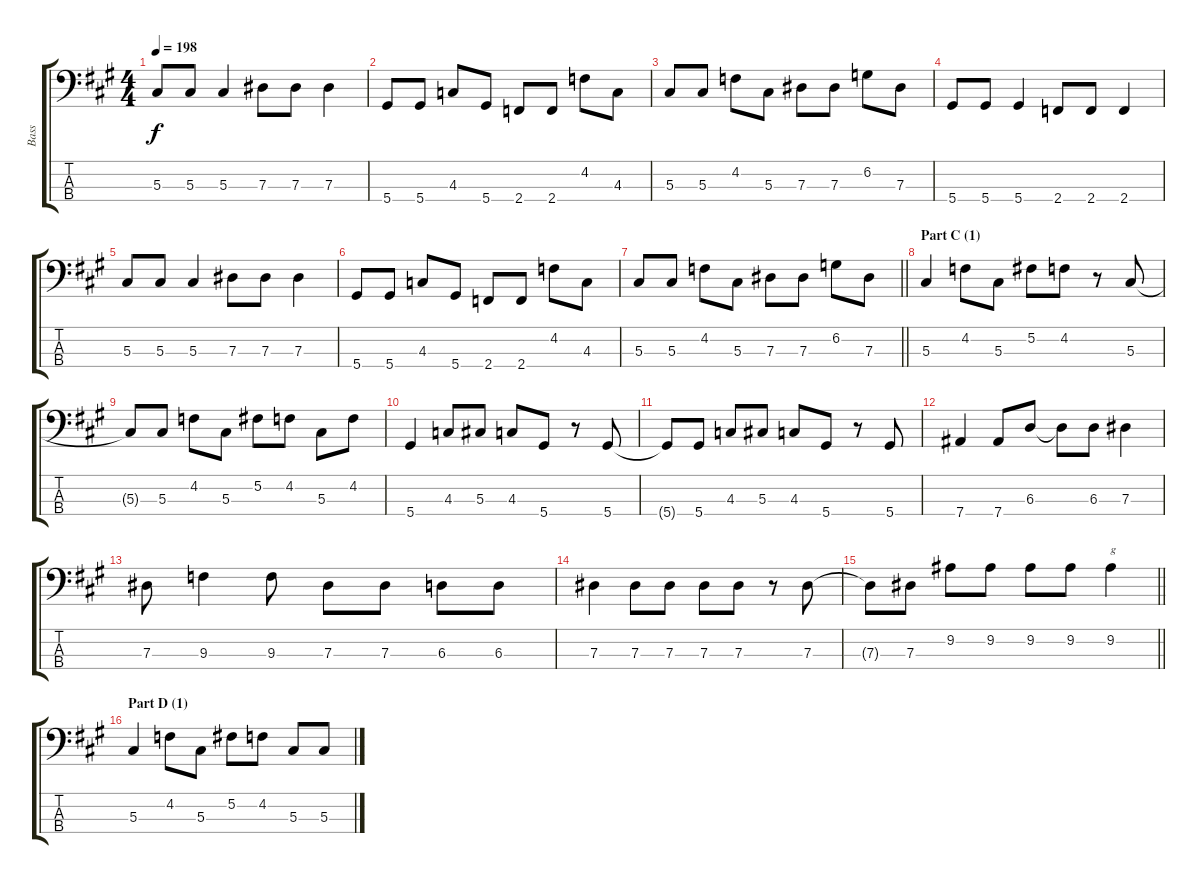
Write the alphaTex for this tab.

\track ("Bass" "Bass") {instrument electricbasspick}
\staff {score tabs}
\tuning (Gb2 Db2 Ab1 Eb1) {hide}
\ts (4 4)
\tempo 198
\clef f4
\ks a
5.3.8{dy f} 5.3.8 5.3.4 7.3.8 7.3.8 7.3.4 |
5.4.8 5.4.8 4.3.8 5.4.8 2.4.8 2.4.8 4.2.8 4.3.8 |
5.3.8 5.3.8 4.2.8 5.3.8 7.3.8 7.3.8 6.2.8 7.3.8 |
5.4.8 5.4.8 5.4.4 2.4.8 2.4.8 2.4.4 |
5.3.8 5.3.8 5.3.4 7.3.8 7.3.8 7.3.4 |
5.4.8 5.4.8 4.3.8 5.4.8 2.4.8 2.4.8 4.2.8 4.3.8 |
\barLineRight lightlight
5.3.8 5.3.8 4.2.8 5.3.8 7.3.8 7.3.8 6.2.8 7.3.8 |
\section ("" "Part C (1)")
5.3.4 4.2.8 5.3.8 5.2.8 4.2.8 r.8 5.3.8 |
5.3{t}.8 5.3.8 4.2.8 5.3.8 5.2.8 4.2.8 5.3.8 4.2.8 |
5.4.4 4.3.8 5.3.8 4.3.8 5.4.8 r.8 5.4.8 |
5.4{t}.8 5.4.8 4.3.8 5.3.8 4.3.8 5.4.8 r.8 5.4.8 |
7.4.4 7.4.8 6.3.8 6.3{t}.8 6.3.8 7.3.4 |
7.3.8 9.3.4 9.3.8 7.3.8 7.3.8 6.3.8 6.3.8 |
7.3.4 7.3.8 7.3.8 7.3.8 7.3.8 r.8 7.3.8 |
\barLineRight lightlight
7.3{t}.8 7.3.8 9.2.8 9.2.8 9.2.8 9.2.8 9.2.4{txt "g"} |
\section ("" "Part D (1)")
5.3.4 4.2.8 5.3.8 5.2.8 4.2.8 5.3.8 5.3.8
